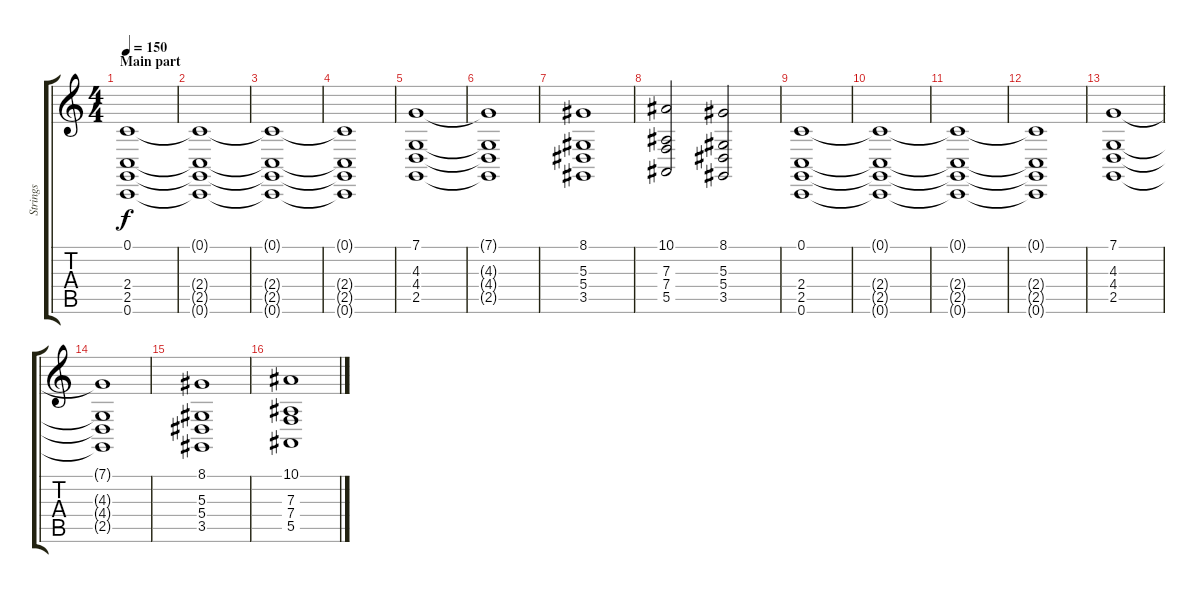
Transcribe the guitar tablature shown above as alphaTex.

\track ("Strings" "Strings") {instrument stringensemble1}
\staff {score tabs}
\tuning (C4 G3 Eb3 Bb2 F2 C2) {hide}
\ts (4 4)
\section ("" "Main part")
\tempo 150
\clef g2
\ks c
(0.1 2.4 2.5 0.6).1{dy f} |
(0.1{t} 2.4{t} 2.5{t} 0.6{t}).1 |
(0.1{t} 2.4{t} 2.5{t} 0.6{t}).1 |
(0.1{t} 2.4{t} 2.5{t} 0.6{t}).1 |
(7.1 4.3 4.4 2.5).1 |
(7.1{t} 4.3{t} 4.4{t} 2.5{t}).1 |
(8.1 5.3 5.4 3.5).1 |
(10.1 7.3 7.4 5.5).2 (8.1 5.3 5.4 3.5).2 |
(0.1 2.4 2.5 0.6).1 |
(0.1{t} 2.4{t} 2.5{t} 0.6{t}).1 |
(0.1{t} 2.4{t} 2.5{t} 0.6{t}).1 |
(0.1{t} 2.4{t} 2.5{t} 0.6{t}).1 |
(7.1 4.3 4.4 2.5).1 |
(7.1{t} 4.3{t} 4.4{t} 2.5{t}).1 |
(8.1 5.3 5.4 3.5).1 |
(10.1 7.3 7.4 5.5).1
